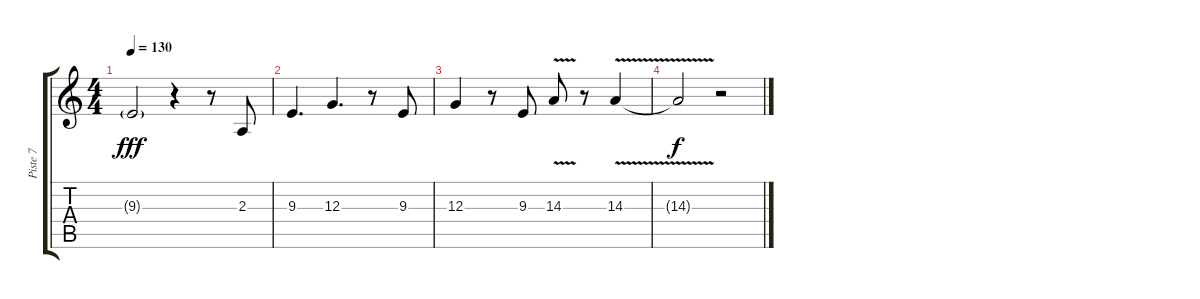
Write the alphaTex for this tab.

\track ("Piste 7" "Piste 7") {instrument englishhorn}
\staff {score tabs}
\tuning (E4 B3 G3 D3 A2 E2) {hide}
\ts (4 4)
\tempo 130
\clef g2
\ks c
9.3{g}.2{dy fff} r.4 r.8 2.3.8 |
9.3.4{d} 12.3.4{d} r.8 9.3.8 |
12.3.4 r.8 9.3.8 14.3{v}.8 r.8 14.3{v}.4 |
14.3{t}.2{dy f} r.2
